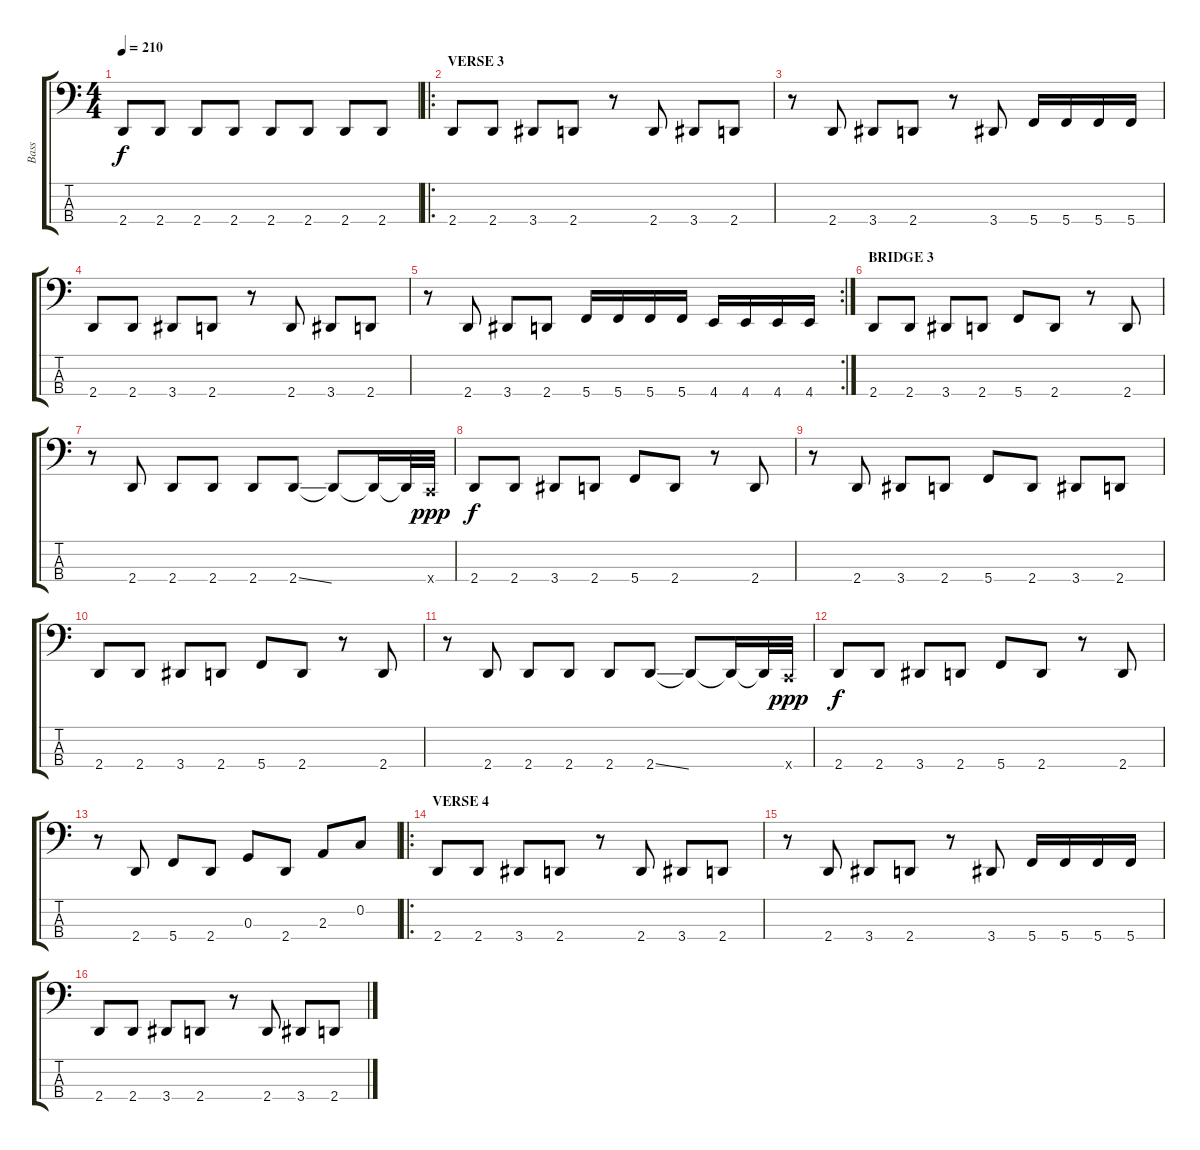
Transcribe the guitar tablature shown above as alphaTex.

\track ("Bass" "Bass") {instrument electricbasspick}
\staff {score tabs}
\tuning (F2 C2 G1 C1) {hide}
\ts (4 4)
\tempo 210
\clef f4
\ks c
2.4.8{dy f} 2.4.8 2.4.8 2.4.8 2.4.8 2.4.8 2.4.8 2.4.8 |
\ro
\section ("" "VERSE 3")
2.4.8 2.4.8 3.4.8 2.4.8 r.8 2.4.8 3.4.8 2.4.8 |
r.8 2.4.8 3.4.8 2.4.8 r.8 3.4.8 5.4.16 5.4.16 5.4.16 5.4.16 |
2.4.8 2.4.8 3.4.8 2.4.8 r.8 2.4.8 3.4.8 2.4.8 |
\rc 2
r.8 2.4.8 3.4.8 2.4.8 5.4.16 5.4.16 5.4.16 5.4.16 4.4.16 4.4.16 4.4.16 4.4.16 |
\section ("" "BRIDGE 3")
2.4.8 2.4.8 3.4.8 2.4.8 5.4.8 2.4.8 r.8 2.4.8 |
r.8 2.4.8 2.4.8 2.4.8 2.4.8 2.4{ss}.8 2.4{t}.8 2.4{t}.16 2.4{t}.32 0.4{x}.32{dy ppp} |
2.4.8{dy f} 2.4.8 3.4.8 2.4.8 5.4.8 2.4.8 r.8 2.4.8 |
r.8 2.4.8 3.4.8 2.4.8 5.4.8 2.4.8 3.4.8 2.4.8 |
2.4.8 2.4.8 3.4.8 2.4.8 5.4.8 2.4.8 r.8 2.4.8 |
r.8 2.4.8 2.4.8 2.4.8 2.4.8 2.4{ss}.8 2.4{t}.8 2.4{t}.16 2.4{t}.32 0.4{x}.32{dy ppp} |
2.4.8{dy f} 2.4.8 3.4.8 2.4.8 5.4.8 2.4.8 r.8 2.4.8 |
r.8 2.4.8 5.4.8 2.4.8 0.3.8 2.4.8 2.3.8 0.2.8 |
\ro
\section ("" "VERSE 4")
2.4.8 2.4.8 3.4.8 2.4.8 r.8 2.4.8 3.4.8 2.4.8 |
r.8 2.4.8 3.4.8 2.4.8 r.8 3.4.8 5.4.16 5.4.16 5.4.16 5.4.16 |
2.4.8 2.4.8 3.4.8 2.4.8 r.8 2.4.8 3.4.8 2.4.8
